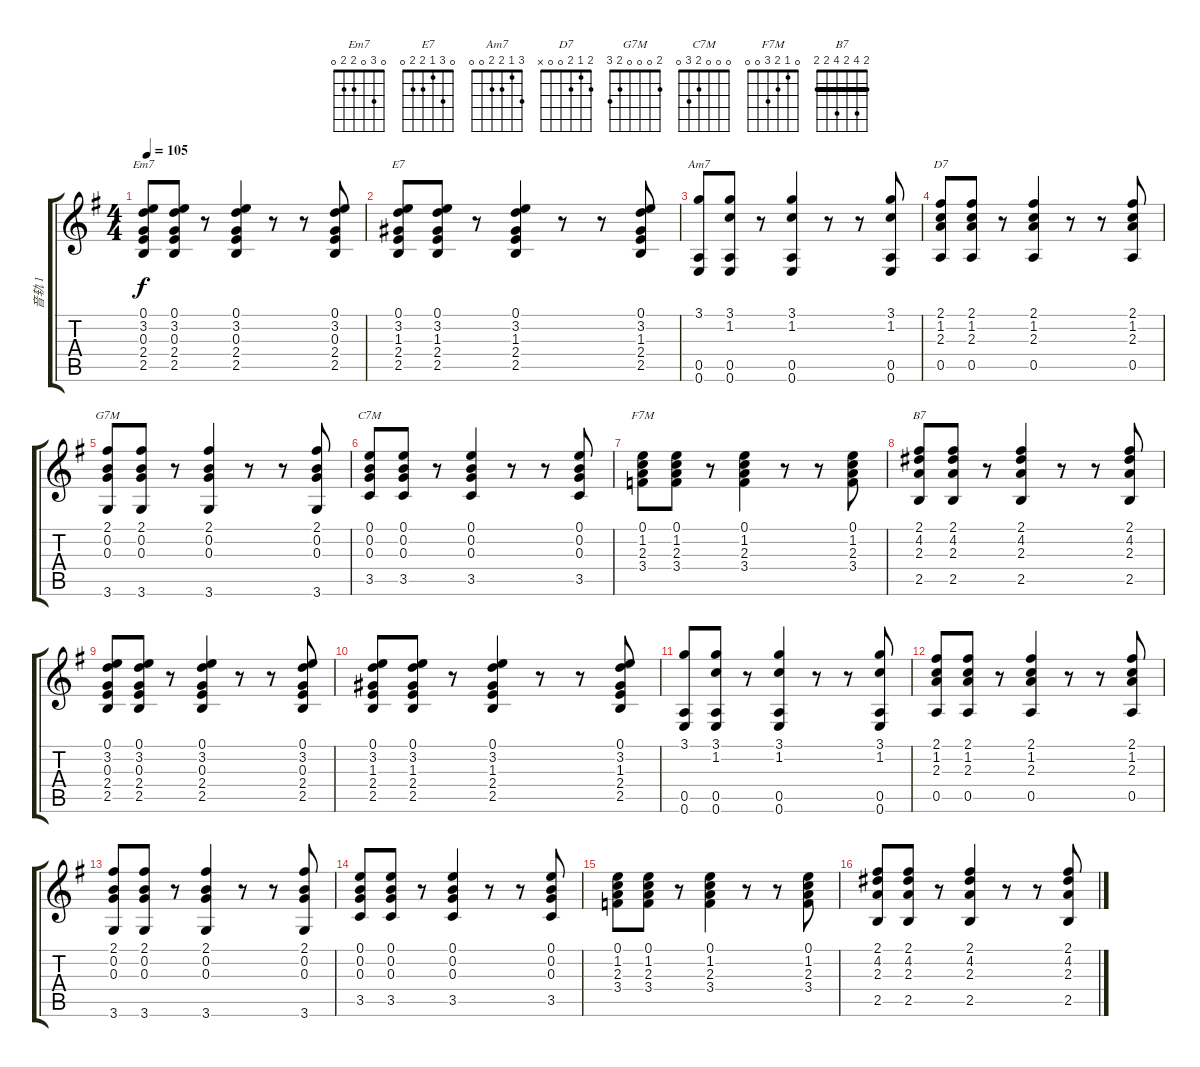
\track ("音轨 1" "音轨 1") {instrument electricguitarjazz}
\staff {score tabs}
\tuning (E4 B3 G3 D3 A2 E2) {hide}
\chord ("Em7" 0 3 0 2 2 0)
\chord ("E7" 0 3 1 2 2 0)
\chord ("Am7" 3 1 2 2 0 0)
\chord ("D7" 2 1 2 0 0 x)
\chord ("G7M" 2 0 0 0 2 3)
\chord ("C7M" 0 0 0 2 3 0)
\chord ("F7M" 0 1 2 3 0 0)
\chord ("B7" 2 4 2 4 2 2) {barre 2}
\ts (4 4)
\tempo 105
\clef g2
\ks g
(0.1 3.2 0.3 2.4 2.5).8{ch "Em7" dy f} (0.1 3.2 0.3 2.4 2.5).8 r.8 (0.1 3.2 0.3 2.4 2.5).4 r.8 r.8 (0.1 3.2 0.3 2.4 2.5).8 |
(0.1 3.2 1.3 2.4 2.5).8{ch "E7"} (0.1 3.2 1.3 2.4 2.5).8 r.8 (0.1 3.2 1.3 2.4 2.5).4 r.8 r.8 (0.1 3.2 1.3 2.4 2.5).8 |
(3.1 0.5 0.6).8{ch "Am7"} (3.1 1.2 0.5 0.6).8 r.8 (3.1 1.2 0.5 0.6).4 r.8 r.8 (3.1 1.2 0.5 0.6).8 |
(2.1 1.2 2.3 0.5).8{ch "D7"} (2.1 1.2 2.3 0.5).8 r.8 (2.1 1.2 2.3 0.5).4 r.8 r.8 (2.1 1.2 2.3 0.5).8 |
(2.1 0.2 0.3 3.6).8{ch "G7M"} (2.1 0.2 0.3 3.6).8 r.8 (2.1 0.2 0.3 3.6).4 r.8 r.8 (2.1 0.2 0.3 3.6).8 |
(0.1 0.2 0.3 3.5).8{ch "C7M"} (0.1 0.2 0.3 3.5).8 r.8 (0.1 0.2 0.3 3.5).4 r.8 r.8 (0.1 0.2 0.3 3.5).8 |
(0.1 1.2 2.3 3.4).8{ch "F7M"} (0.1 1.2 2.3 3.4).8 r.8 (0.1 1.2 2.3 3.4).4 r.8 r.8 (0.1 1.2 2.3 3.4).8 |
(2.1 4.2 2.3 2.5).8{ch "B7"} (2.1 4.2 2.3 2.5).8 r.8 (2.1 4.2 2.3 2.5).4 r.8 r.8 (2.1 4.2 2.3 2.5).8 |
(0.1 3.2 0.3 2.4 2.5).8 (0.1 3.2 0.3 2.4 2.5).8 r.8 (0.1 3.2 0.3 2.4 2.5).4 r.8 r.8 (0.1 3.2 0.3 2.4 2.5).8 |
(0.1 3.2 1.3 2.4 2.5).8 (0.1 3.2 1.3 2.4 2.5).8 r.8 (0.1 3.2 1.3 2.4 2.5).4 r.8 r.8 (0.1 3.2 1.3 2.4 2.5).8 |
(3.1 0.5 0.6).8 (3.1 1.2 0.5 0.6).8 r.8 (3.1 1.2 0.5 0.6).4{txt ""} r.8 r.8 (3.1 1.2 0.5 0.6).8 |
(2.1 1.2 2.3 0.5).8 (2.1 1.2 2.3 0.5).8 r.8 (2.1 1.2 2.3 0.5).4 r.8 r.8 (2.1 1.2 2.3 0.5).8 |
(2.1 0.2 0.3 3.6).8 (2.1 0.2 0.3 3.6).8 r.8 (2.1 0.2 0.3 3.6).4 r.8 r.8 (2.1 0.2 0.3 3.6).8 |
(0.1 0.2 0.3 3.5).8 (0.1 0.2 0.3 3.5).8 r.8 (0.1 0.2 0.3 3.5).4 r.8 r.8 (0.1 0.2 0.3 3.5).8 |
(0.1 1.2 2.3 3.4).8 (0.1 1.2 2.3 3.4).8 r.8 (0.1 1.2 2.3 3.4).4 r.8 r.8 (0.1 1.2 2.3 3.4).8 |
(2.1 4.2 2.3 2.5).8 (2.1 4.2 2.3 2.5).8 r.8 (2.1 4.2 2.3 2.5).4 r.8 r.8 (2.1 4.2 2.3 2.5).8
